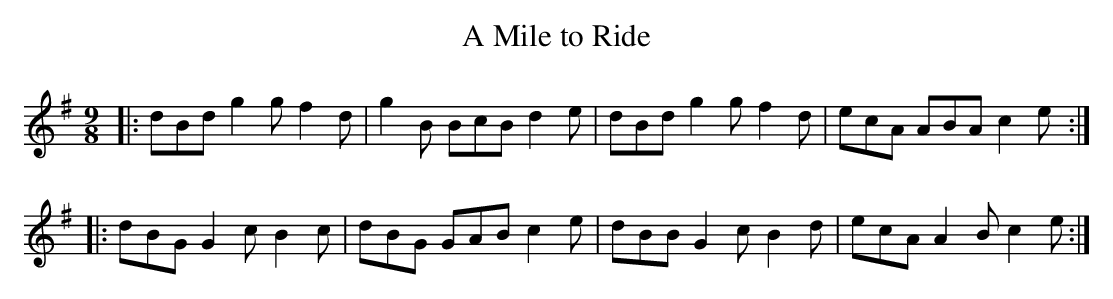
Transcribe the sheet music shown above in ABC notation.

X:1
T:A Mile to Ride
M:9/8
L:1/8
K:G
|:\
dBd g2g f2d | g2B BcB d2e |\
dBd g2g f2d | ecA ABA c2e :|
|:\
dBG G2c B2c | dBG GAB c2e |\
dBB G2c B2d | ecA A2B c2e :|
